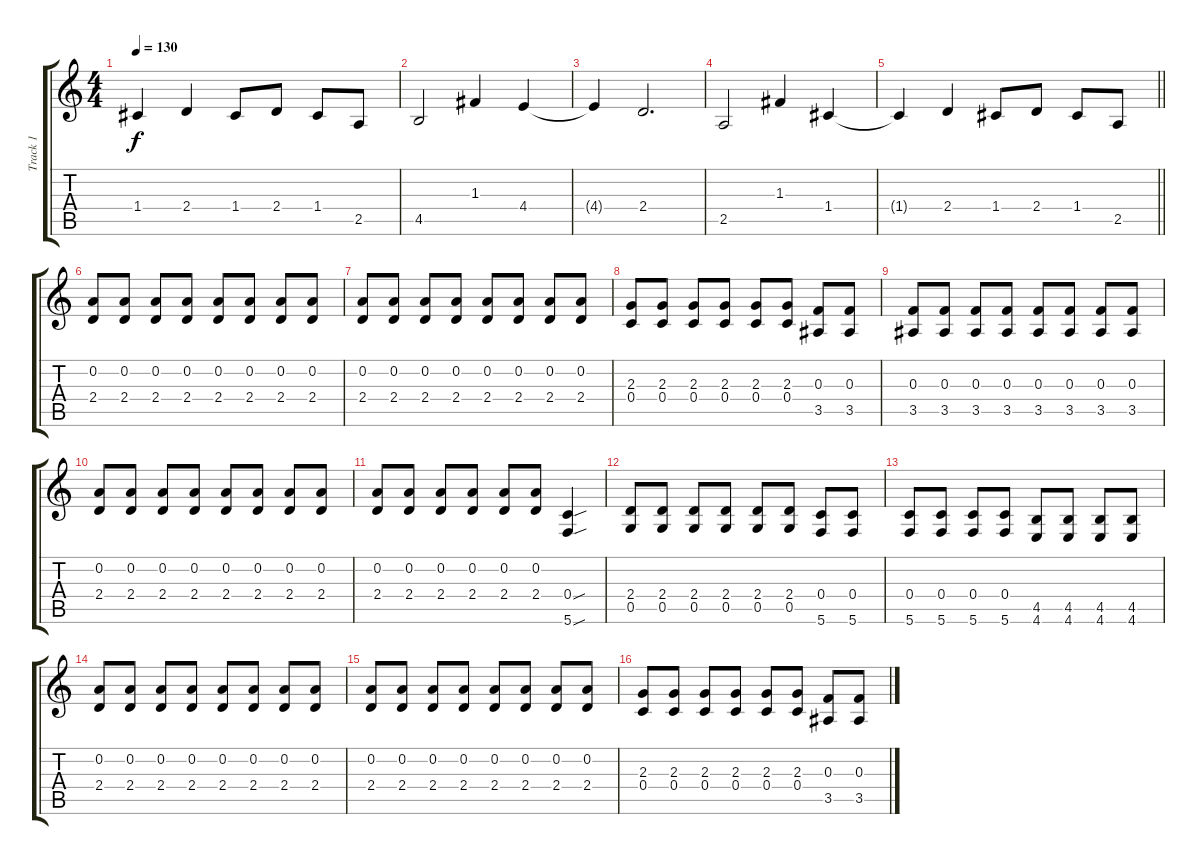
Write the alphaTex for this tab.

\track ("Track 1" "Track 1") {instrument overdrivenguitar}
\staff {score tabs}
\tuning (D4 A3 F3 C3 G2 C2) {hide}
\ts (4 4)
\tempo 130
\clef g2
\ks c
1.4{t}.4{dy f} 2.4.4 1.4.8 2.4.8 1.4.8 2.5.8 |
4.5.2 1.3.4 4.4.4 |
4.4{t}.4 2.4.2{d} |
2.5.2 1.3.4 1.4.4 |
\barLineRight lightlight
1.4{t}.4 2.4.4 1.4.8 2.4.8 1.4.8 2.5.8 |
(0.2 2.4).8 (0.2 2.4).8 (0.2 2.4).8 (0.2 2.4).8 (0.2 2.4).8 (0.2 2.4).8 (0.2 2.4).8 (0.2 2.4).8 |
(0.2 2.4).8 (0.2 2.4).8 (0.2 2.4).8 (0.2 2.4).8 (0.2 2.4).8 (0.2 2.4).8 (0.2 2.4).8 (0.2 2.4).8 |
(2.3 0.4).8 (2.3 0.4).8 (2.3 0.4).8 (2.3 0.4).8 (2.3 0.4).8 (2.3 0.4).8 (0.3 3.5).8 (0.3 3.5).8 |
(0.3 3.5).8 (0.3 3.5).8 (0.3 3.5).8 (0.3 3.5).8 (0.3 3.5).8 (0.3 3.5).8 (0.3 3.5).8 (0.3 3.5).8 |
(0.2 2.4).8 (0.2 2.4).8 (0.2 2.4).8 (0.2 2.4).8 (0.2 2.4).8 (0.2 2.4).8 (0.2 2.4).8 (0.2 2.4).8 |
(0.2 2.4).8 (0.2 2.4).8 (0.2 2.4).8 (0.2 2.4).8 (0.2 2.4).8 (0.2 2.4).8 (0.4{sou} 5.6{sou}).4 |
(2.4 0.5).8 (2.4 0.5).8 (2.4 0.5).8 (2.4 0.5).8 (2.4 0.5).8 (2.4 0.5).8 (0.4 5.6).8 (0.4 5.6).8 |
(0.4 5.6).8 (0.4 5.6).8 (0.4 5.6).8 (0.4 5.6).8 (4.5 4.6).8 (4.5 4.6).8 (4.5 4.6).8 (4.5 4.6).8 |
(0.2 2.4).8 (0.2 2.4).8 (0.2 2.4).8 (0.2 2.4).8 (0.2 2.4).8 (0.2 2.4).8 (0.2 2.4).8 (0.2 2.4).8 |
(0.2 2.4).8 (0.2 2.4).8 (0.2 2.4).8 (0.2 2.4).8 (0.2 2.4).8 (0.2 2.4).8 (0.2 2.4).8 (0.2 2.4).8 |
(2.3 0.4).8 (2.3 0.4).8 (2.3 0.4).8 (2.3 0.4).8 (2.3 0.4).8 (2.3 0.4).8 (0.3 3.5).8 (0.3 3.5).8
